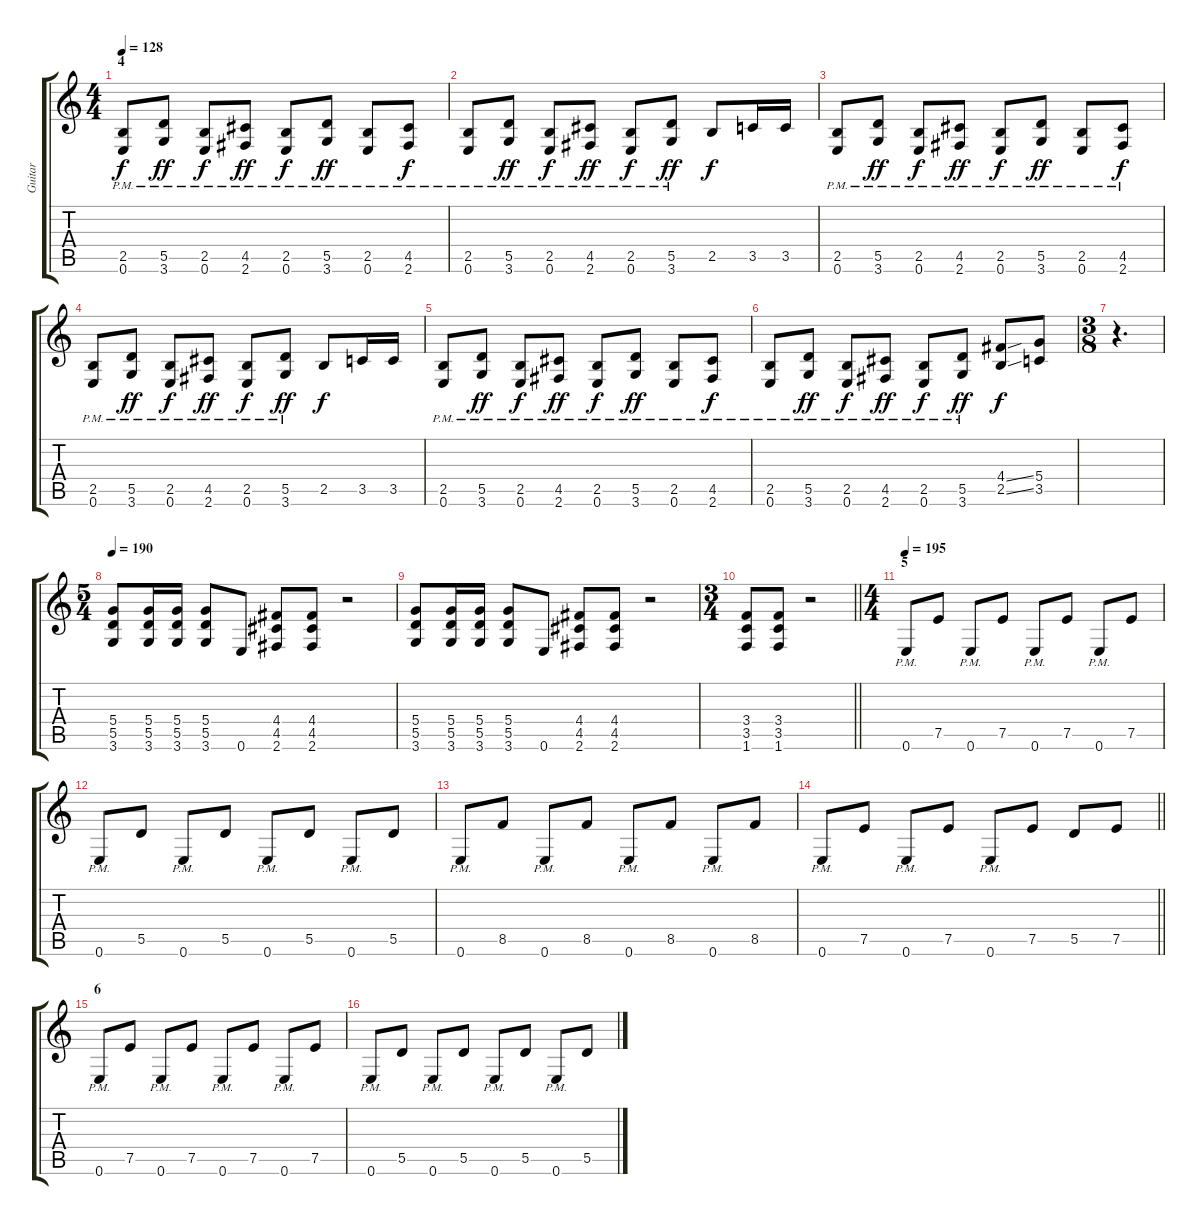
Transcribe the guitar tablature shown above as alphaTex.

\track ("Guitar" "Guitar") {instrument overdrivenguitar}
\staff {score tabs}
\tuning (E4 B3 G3 D3 A2 E2) {hide}
\ts (4 4)
\section ("" "4")
\tempo 128
\clef g2
\ks c
(2.5{pm} 0.6).8{dy f} (5.5{pm} 3.6).8{dy ff} (2.5{pm} 0.6).8{dy f} (4.5{pm} 2.6).8{dy ff} (2.5{pm} 0.6).8{dy f} (5.5{pm} 3.6).8{dy ff} (2.5{pm} 0.6).8 (4.5{pm} 2.6).8{dy f} |
(2.5{pm} 0.6).8 (5.5{pm} 3.6).8{dy ff} (2.5{pm} 0.6).8{dy f} (4.5{pm} 2.6).8{dy ff} (2.5{pm} 0.6).8{dy f} (5.5{pm} 3.6).8{dy ff} 2.5.8{dy f} 3.5.16 3.5.16 |
(2.5{pm} 0.6).8 (5.5{pm} 3.6).8{dy ff} (2.5{pm} 0.6).8{dy f} (4.5{pm} 2.6).8{dy ff} (2.5{pm} 0.6).8{dy f} (5.5{pm} 3.6).8{dy ff} (2.5{pm} 0.6).8 (4.5{pm} 2.6).8{dy f} |
(2.5{pm} 0.6).8 (5.5{pm} 3.6).8{dy ff} (2.5{pm} 0.6).8{dy f} (4.5{pm} 2.6).8{dy ff} (2.5{pm} 0.6).8{dy f} (5.5{pm} 3.6).8{dy ff} 2.5.8{dy f} 3.5.16 3.5.16 |
(2.5{pm} 0.6).8 (5.5{pm} 3.6).8{dy ff} (2.5{pm} 0.6).8{dy f} (4.5{pm} 2.6).8{dy ff} (2.5{pm} 0.6).8{dy f} (5.5{pm} 3.6).8{dy ff} (2.5{pm} 0.6).8 (4.5{pm} 2.6).8{dy f} |
(2.5{pm} 0.6).8 (5.5{pm} 3.6).8{dy ff} (2.5{pm} 0.6).8{dy f} (4.5{pm} 2.6).8{dy ff} (2.5{pm} 0.6).8{dy f} (5.5{pm} 3.6).8{dy ff} (4.4{ss} 2.5{ss}).8{dy f} (5.4 3.5).8 |
\ts (3 8)
r.4{d} |
\ts (5 4)
\tempo 190
(5.4 5.5 3.6).8{volume 13} (5.4 5.5 3.6).16 (5.4 5.5 3.6).16 (5.4 5.5 3.6).8 0.6.8 (4.4 4.5 2.6).8 (4.4 4.5 2.6).8 r.2 |
(5.4 5.5 3.6).8 (5.4 5.5 3.6).16 (5.4 5.5 3.6).16 (5.4 5.5 3.6).8 0.6.8 (4.4 4.5 2.6).8 (4.4 4.5 2.6).8 r.2 |
\ts (3 4)
\barLineRight lightlight
(3.4 3.5 1.6).8 (3.4 3.5 1.6).8 r.2 |
\ts (4 4)
\section ("" "5")
\tempo 195
0.6{pm}.8{volume 14} 7.5.8 0.6{pm}.8 7.5.8 0.6{pm}.8 7.5.8 0.6{pm}.8 7.5.8 |
0.6{pm}.8 5.5.8 0.6{pm}.8 5.5.8 0.6{pm}.8 5.5.8 0.6{pm}.8 5.5.8 |
0.6{pm}.8 8.5.8 0.6{pm}.8 8.5.8 0.6{pm}.8 8.5.8 0.6{pm}.8 8.5.8 |
\barLineRight lightlight
0.6{pm}.8 7.5.8 0.6{pm}.8 7.5.8 0.6{pm}.8 7.5.8 5.5.8 7.5.8 |
\section ("" "6")
0.6{pm}.8 7.5.8 0.6{pm}.8 7.5.8 0.6{pm}.8 7.5.8 0.6{pm}.8 7.5.8 |
0.6{pm}.8 5.5.8 0.6{pm}.8 5.5.8 0.6{pm}.8 5.5.8 0.6{pm}.8 5.5.8
